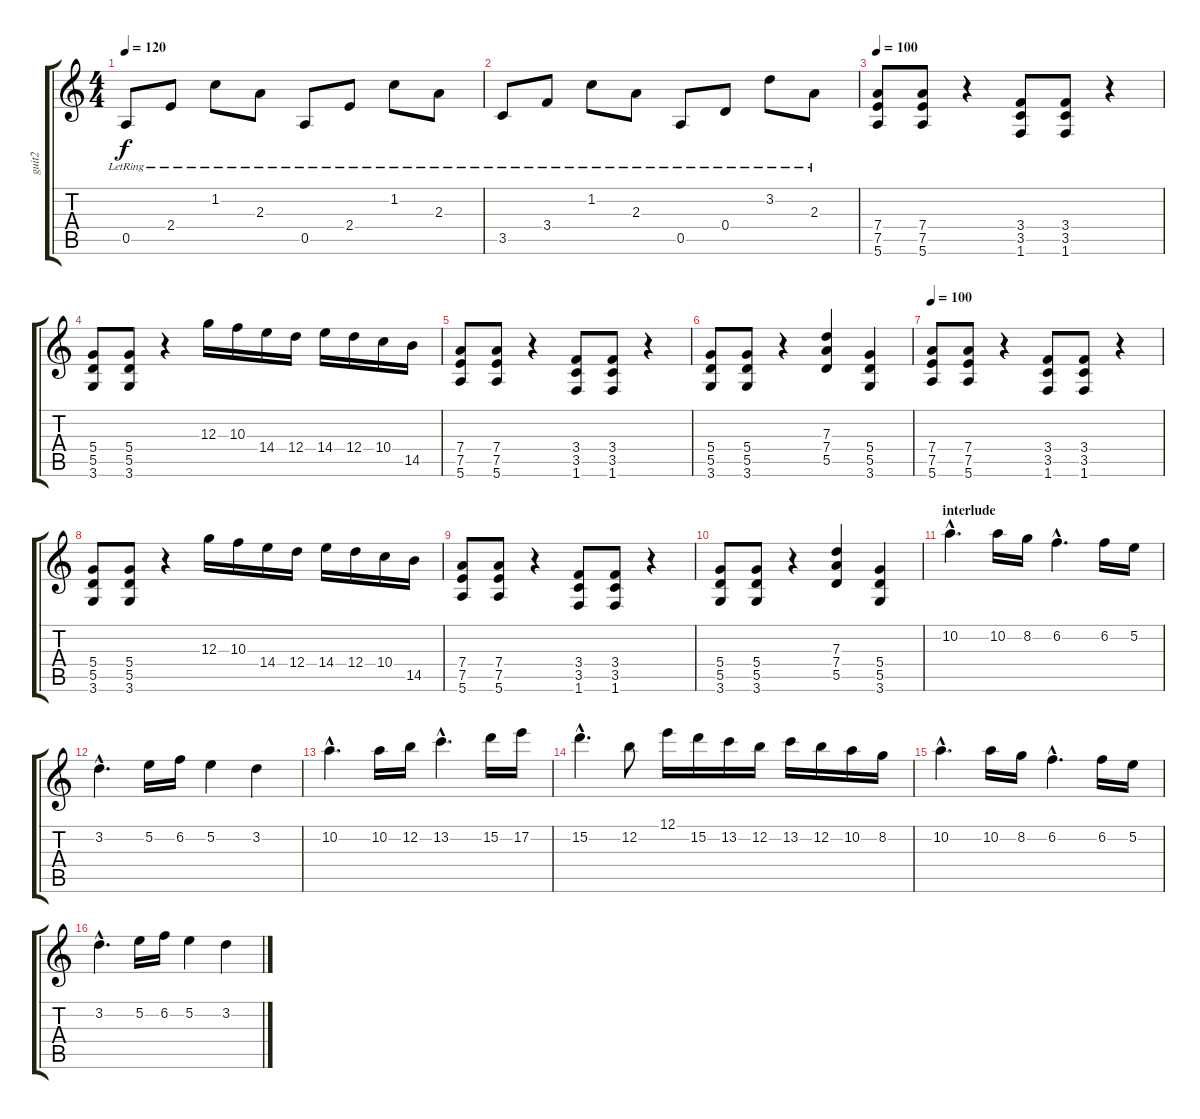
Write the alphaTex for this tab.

\track ("guit2" "guit2") {instrument distortionguitar}
\staff {score tabs}
\tuning (E4 B3 G3 D3 A2 E2) {hide}
\ts (4 4)
\tempo 120
\clef g2
\ks c
0.5{lr}.8{dy f instrument acousticguitarsteel} 2.4{lr}.8 1.2{lr}.8 2.3{lr}.8 0.5{lr}.8 2.4{lr}.8 1.2{lr}.8 2.3{lr}.8 |
3.5{lr}.8 3.4{lr}.8 1.2{lr}.8 2.3{lr}.8 0.5{lr}.8 0.4{lr}.8 3.2{lr}.8 2.3{lr}.8 |
\tempo 100
(7.4 7.5 5.6).8{instrument distortionguitar} (7.4 7.5 5.6).8 r.4 (3.4 3.5 1.6).8 (3.4 3.5 1.6).8 r.4 |
(5.4 5.5 3.6).8 (5.4 5.5 3.6).8 r.4 12.3.16 10.3.16 14.4.16 12.4.16 14.4.16 12.4.16 10.4.16 14.5.16 |
(7.4 7.5 5.6).8 (7.4 7.5 5.6).8 r.4 (3.4 3.5 1.6).8 (3.4 3.5 1.6).8 r.4 |
(5.4 5.5 3.6).8 (5.4 5.5 3.6).8 r.4 (7.3 7.4 5.5).4 (5.4 5.5 3.6).4 |
\tempo 100
(7.4 7.5 5.6).8{instrument distortionguitar} (7.4 7.5 5.6).8 r.4 (3.4 3.5 1.6).8 (3.4 3.5 1.6).8 r.4 |
(5.4 5.5 3.6).8 (5.4 5.5 3.6).8 r.4 12.3.16 10.3.16 14.4.16 12.4.16 14.4.16 12.4.16 10.4.16 14.5.16 |
(7.4 7.5 5.6).8 (7.4 7.5 5.6).8 r.4 (3.4 3.5 1.6).8 (3.4 3.5 1.6).8 r.4 |
(5.4 5.5 3.6).8 (5.4 5.5 3.6).8 r.4 (7.3 7.4 5.5).4 (5.4 5.5 3.6).4 |
\section ("" "interlude")
10.2{hac}.4{d} 10.2.16 8.2.16 6.2{hac}.4{d} 6.2.16 5.2.16 |
3.2{hac}.4{d} 5.2.16 6.2.16 5.2.4 3.2.4 |
10.2{hac}.4{d} 10.2.16 12.2.16 13.2{hac}.4{d} 15.2.16 17.2.16 |
15.2{hac}.4{d} 12.2.8 12.1.16 15.2.16 13.2.16 12.2.16 13.2.16 12.2.16 10.2.16 8.2.16 |
10.2{hac}.4{d} 10.2.16 8.2.16 6.2{hac}.4{d} 6.2.16 5.2.16 |
3.2{hac}.4{d} 5.2.16 6.2.16 5.2.4 3.2.4
